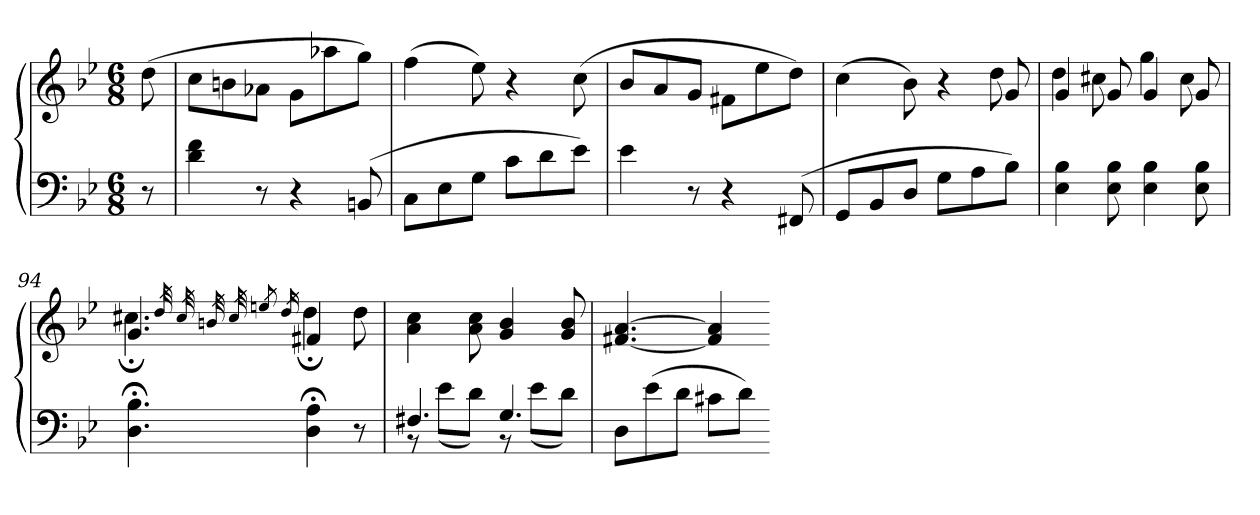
**kern	**kern
*part1	*part1
*staff2	*staff1
*clefF4	*clefG2
*k[b-e-]	*k[b-e-]
*g:	*g:
*M6/8	*M6/8
=	=
8r	(8dd
=89	=89
4d 4f	8ccL
.	8bn
8r	8a-XJ
4r	8gL
.	8aa-X
(8BBn	8ggJ)
=90	=90
8CL	(4ff
8E-	.
8GJ	8ee-)
8cL	4r
8d	.
8e-J)	(8cc
=91	=91
4e-	8b-L
.	8a
8r	8gJ
4r	8f#XL
.	8ee-
(8FF#X	8ddJ)
=92	=92
*	*^
8GGL	(4cc	2ryy
8BB-	.	.
8DJ	8b-)	.
8GL	4r	.
8A	.	8ryy
8B-J)	8g	8dd
=93	=93	=93
4E- 4B-	4g	4dd
8E- 8B-	8g	8cc#X
4E- 4B-	4g	4gg
8E- 8B-	8g	8cc#
=94	=94	=94
4.D;< 4.B-;<	4.g	4.cc#X;<
.	.	32qdd
.	.	32qcc#
.	.	32qbn
.	.	32qcc#
.	.	8qeen
.	.	16qdd
4D;< 4A;<	4f#X	4dd;<
8r	8dd	8ryy
*	*v	*v
=95	=95
*^	*
4.F#X	8r	4a 4cc
.	(8e-L	.
.	8dJ)	8a 8cc
4.G	8r	4g 4b-
.	(8e-L	.
.	8dJ)	8g 8b-
*v	*v	*
=96	=96
8DL	[4.f#X [4.a
(8e-	.
8dJ	.
8c#XL	4f#] 4a]
8dJ)	.
=-	=-
*-	*-
